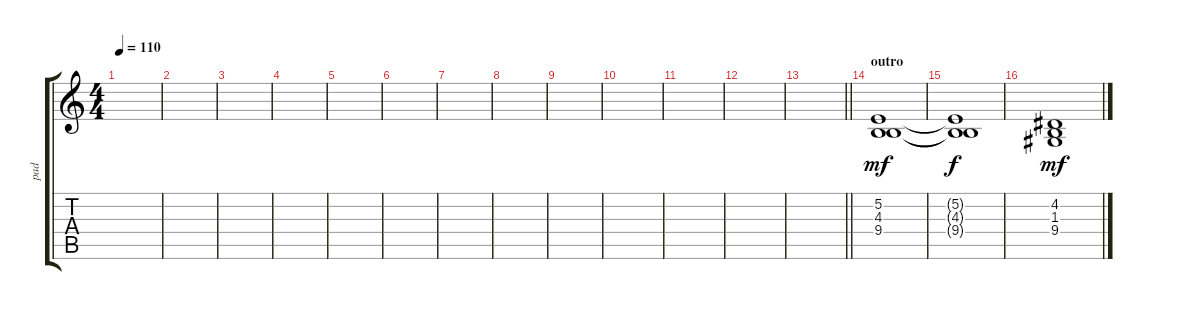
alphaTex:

\track ("pad" "pad") {instrument pad6metallic}
\staff {score tabs}
\tuning (E4 B3 G3 D3 A2 E2) {hide}
\ts (4 4)
\tempo 110
\clef g2
\ks c
|
|
|
|
|
|
|
|
|
|
|
|
\barLineRight lightlight
|
\section ("" "outro")
(5.2 4.3 9.4).1{dy mf} |
(5.2{t} 4.3{t} 9.4{t}).1{dy f} |
(4.2 1.3 9.4).1{dy mf}
